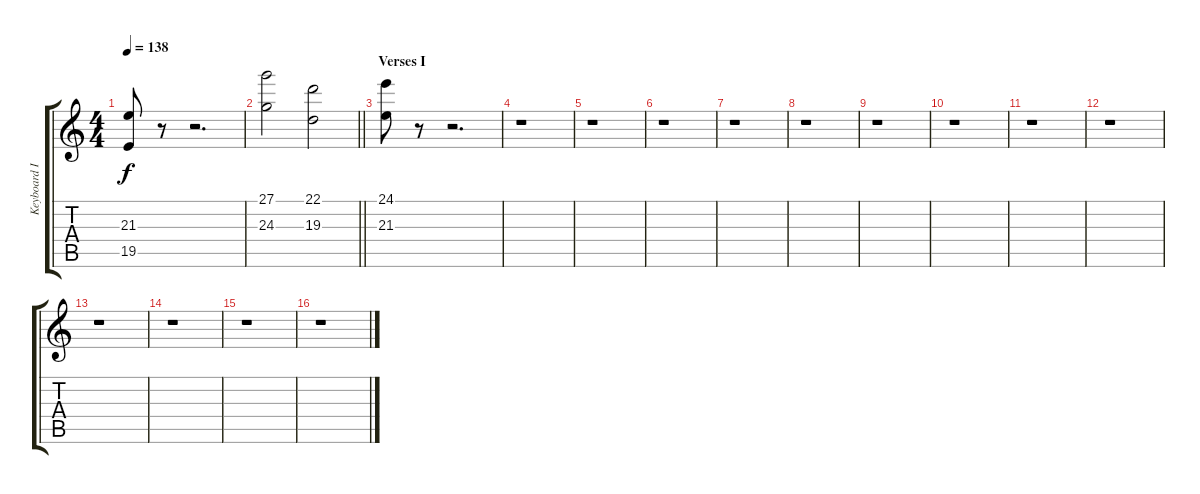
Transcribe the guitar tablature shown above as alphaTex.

\track ("Keyboard II" "Keyboard I") {instrument synthstrings1}
\staff {score tabs}
\tuning (E4 B3 G3 D3 A2 E2) {hide}
\ts (4 4)
\tempo 138
\clef g2
\ks c
(21.3 19.5).8{dy f} r.8 r.2{d} |
\barLineRight lightlight
(27.1 24.3).2 (22.1 19.3).2 |
\section ("" "Verses I")
(24.1 21.3).8 r.8 r.2{d} |
r.1 |
r.1 |
r.1 |
r.1 |
r.1 |
r.1 |
r.1 |
r.1 |
r.1 |
r.1 |
r.1 |
r.1 |
r.1
